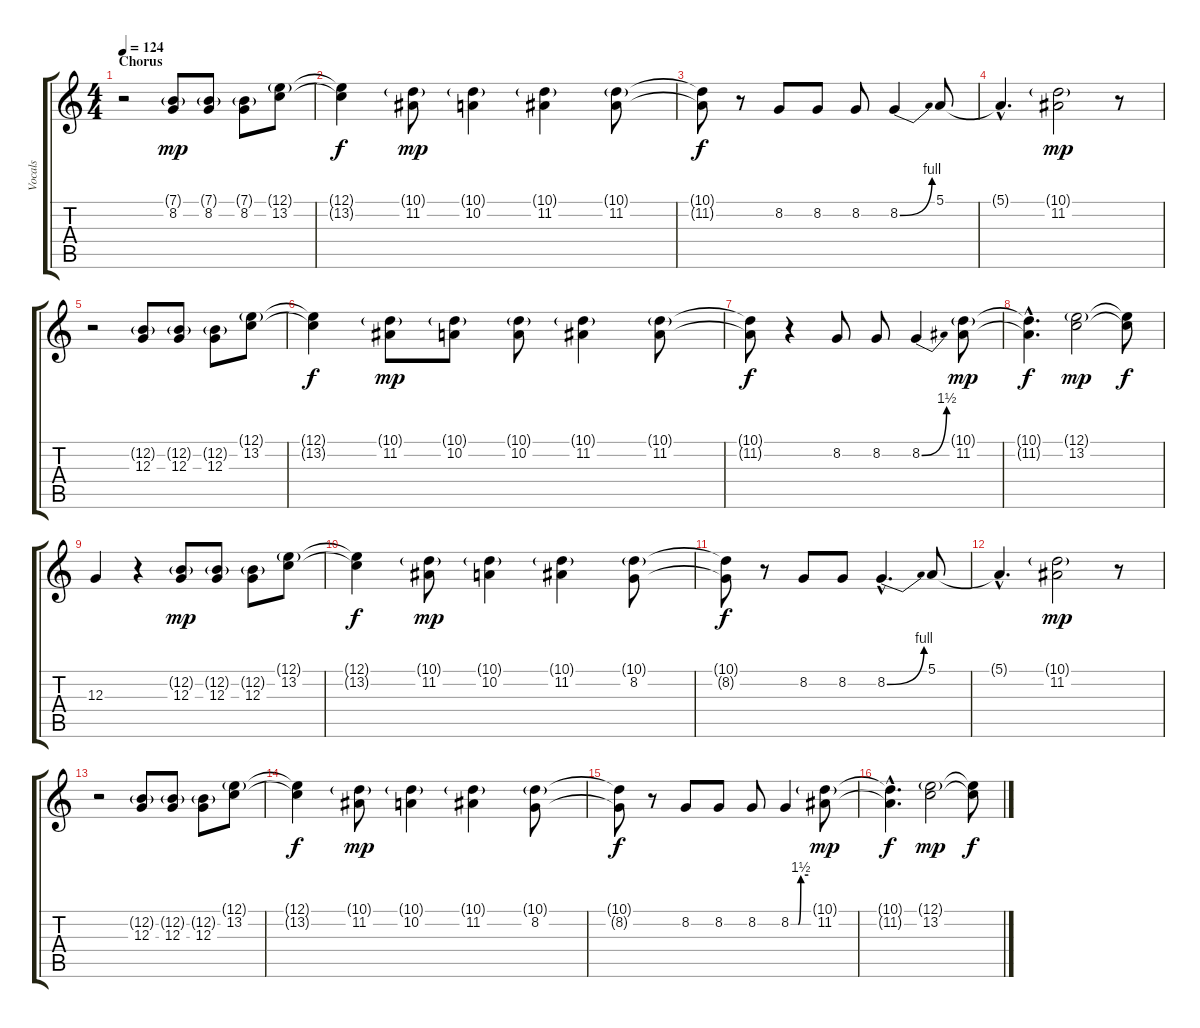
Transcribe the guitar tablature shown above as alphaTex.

\track ("Vocals" "Vocals") {instrument lead2sawtooth}
\staff {score tabs}
\tuning (E4 B3 G3 D3 A2 E2) {hide}
\ts (4 4)
\section ("" "Chorus")
\tempo 124
\clef g2
\ks c
r.2{dy f} (7.1{g} 8.2).8{dy mp} (7.1{g} 8.2).8 (7.1{g} 8.2).8 (12.1{g} 13.2).8 |
(12.1{t} 13.2{t}).4{dy f} (10.1{g} 11.2).8{dy mp} (10.1{g} 10.2).4 (10.1{g} 11.2).4 (10.1{g} 11.2).8 |
(10.1{t} 11.2{t}).8{dy f} r.8 8.2.8 8.2.8 8.2.8 8.2{be (bend 0 0 60 4)}.4 5.1.8 |
5.1{hac t}.4{d} (10.1{g} 11.2).2{dy mp} r.8 |
r.2 (12.2{g} 12.3).8 (12.2{g} 12.3).8 (12.2{g} 12.3).8 (12.1{g} 13.2).8 |
(12.1{t} 13.2{t}).4{dy f} (10.1{g} 11.2).8{dy mp} (10.1{g} 10.2).8 (10.1{g} 10.2).8 (10.1{g} 11.2).4 (10.1{g} 11.2).8 |
(10.1{t} 11.2{t}).8{dy f} r.4 8.2.8 8.2.8 8.2{be (bend 0 0 60 6)}.4 (10.1{g} 11.2).8{dy mp} |
(10.1{hac t} 11.2{hac t}).4{d dy f} (12.1{g} 13.2).2{dy mp} (12.1{t} 13.2{t}).8{dy f} |
12.3.4 r.4 (12.2{g} 12.3).8{dy mp} (12.2{g} 12.3).8 (12.2{g} 12.3).8 (12.1{g} 13.2).8 |
(12.1{t} 13.2{t}).4{dy f} (10.1{g} 11.2).8{dy mp} (10.1{g} 10.2).4 (10.1{g} 11.2).4 (10.1{g} 8.2).8 |
(10.1{t} 8.2{t}).8{dy f} r.8 8.2.8 8.2.8 8.2{be (bend 0 0 60 4) hac}.4{d} 5.1.8 |
5.1{hac t}.4{d} (10.1{g} 11.2).2{dy mp} r.8 |
r.2 (12.2{g} 12.3).8 (12.2{g} 12.3).8 (12.2{g} 12.3).8 (12.1{g} 13.2).8 |
(12.1{t} 13.2{t}).4{dy f} (10.1{g} 11.2).8{dy mp} (10.1{g} 10.2).4 (10.1{g} 11.2).4 (10.1{g} 8.2).8 |
(10.1{t} 8.2{t}).8{dy f} r.8 8.2.8 8.2.8 8.2.8 8.2{be (custom 0 0 25 0 34 6 60 6)}.4 (10.1{g} 11.2).8{dy mp} |
(10.1{hac t} 11.2{hac t}).4{d dy f} (12.1{g} 13.2).2{dy mp} (12.1{t} 13.2{t}).8{dy f}
